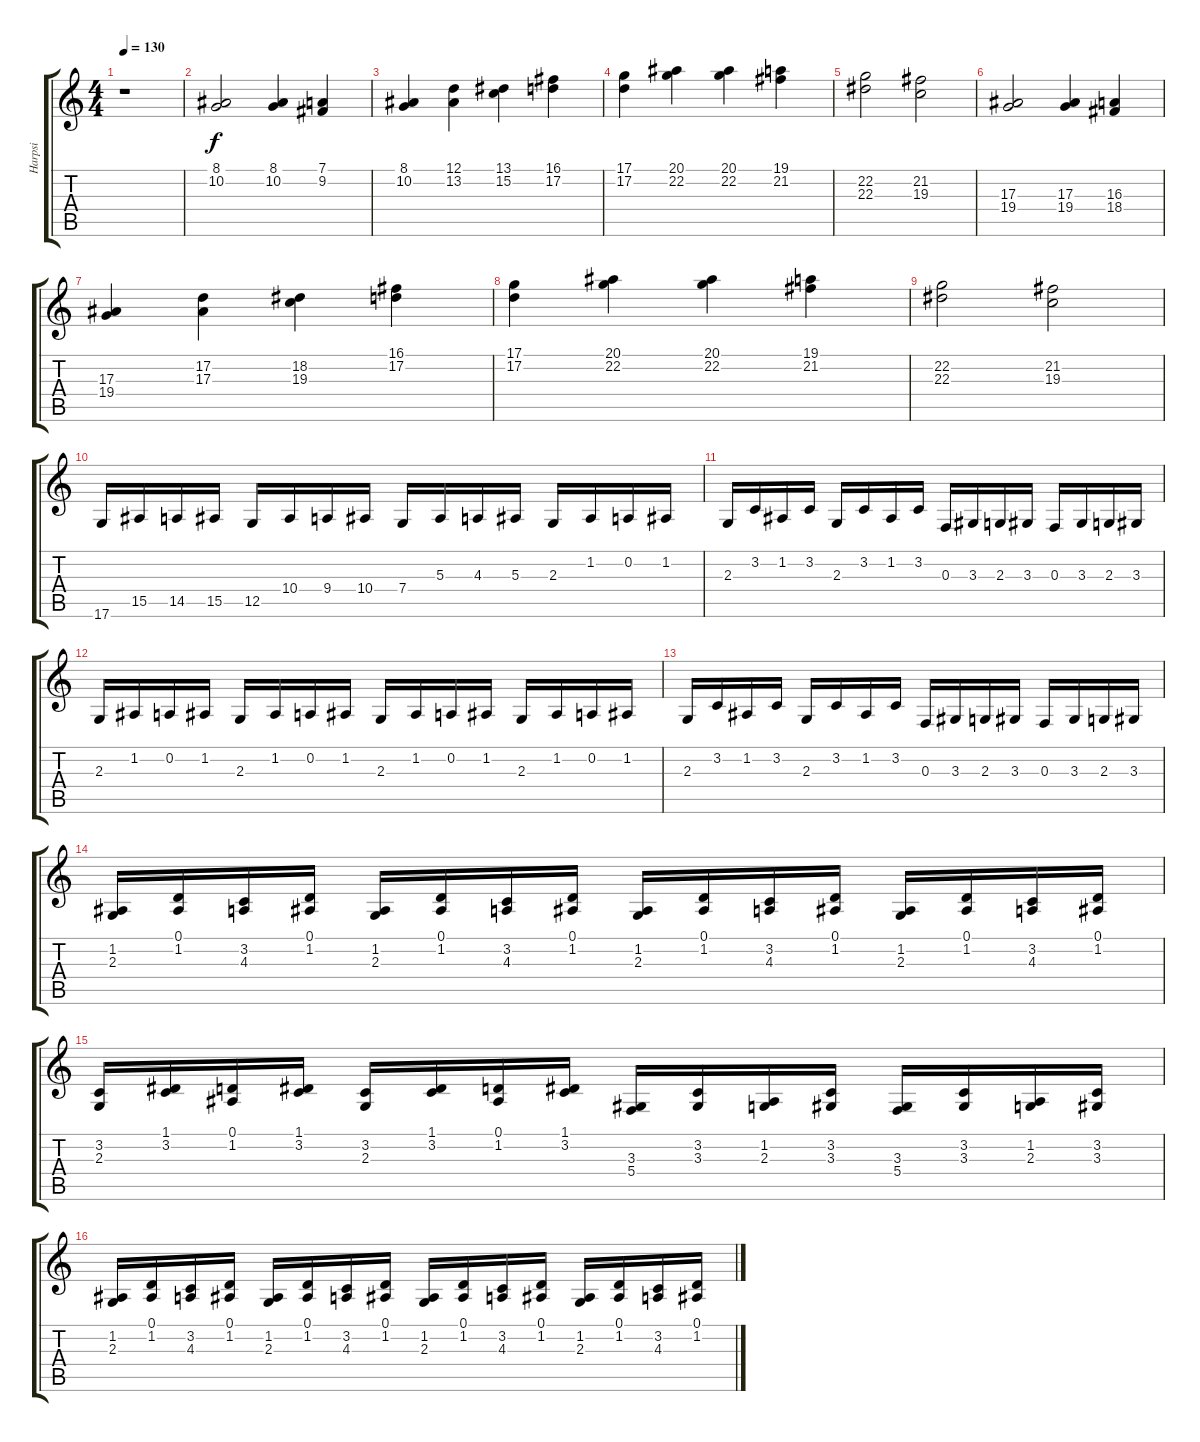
\track ("Harpsi" "Harpsi") {instrument harpsichord}
\staff {score tabs}
\tuning (D4 A3 F3 C3 G2 D2) {hide}
\ts (4 4)
\tempo 130
\clef g2
\ks c
r.1{dy f} |
(8.1 10.2).2 (8.1 10.2).4 (7.1 9.2).4 |
(8.1 10.2).4 (12.1 13.2).4 (13.1 15.2).4 (16.1 17.2).4 |
(17.1 17.2).4 (20.1 22.2).4 (20.1 22.2).4 (19.1 21.2).4 |
(22.2 22.3).2 (21.2 19.3).2 |
(17.3 19.4).2 (17.3 19.4).4 (16.3 18.4).4 |
(17.3 19.4).4 (17.2 17.3).4 (18.2 19.3).4 (16.1 17.2).4 |
(17.1 17.2).4 (20.1 22.2).4 (20.1 22.2).4 (19.1 21.2).4 |
(22.2 22.3).2 (21.2 19.3).2 |
17.6.16 15.5.16 14.5.16 15.5.16 12.5.16 10.4.16 9.4.16 10.4.16 7.4.16 5.3.16 4.3.16 5.3.16 2.3.16 1.2.16 0.2.16 1.2.16 |
2.3.16 3.2.16 1.2.16 3.2.16 2.3.16 3.2.16 1.2.16 3.2.16 0.3.16 3.3.16 2.3.16 3.3.16 0.3.16 3.3.16 2.3.16 3.3.16 |
2.3.16 1.2.16 0.2.16 1.2.16 2.3.16 1.2.16 0.2.16 1.2.16 2.3.16 1.2.16 0.2.16 1.2.16 2.3.16 1.2.16 0.2.16 1.2.16 |
2.3.16 3.2.16 1.2.16 3.2.16 2.3.16 3.2.16 1.2.16 3.2.16 0.3.16 3.3.16 2.3.16 3.3.16 0.3.16 3.3.16 2.3.16 3.3.16 |
(1.2 2.3).16 (0.1 1.2).16 (3.2 4.3).16 (0.1 1.2).16 (1.2 2.3).16 (0.1 1.2).16 (3.2 4.3).16 (0.1 1.2).16 (1.2 2.3).16 (0.1 1.2).16 (3.2 4.3).16 (0.1 1.2).16 (1.2 2.3).16 (0.1 1.2).16 (3.2 4.3).16 (0.1 1.2).16 |
(3.2 2.3).16 (1.1 3.2).16 (0.1 1.2).16 (1.1 3.2).16 (3.2 2.3).16 (1.1 3.2).16 (0.1 1.2).16 (1.1 3.2).16 (3.3 5.4).16 (3.2 3.3).16 (1.2 2.3).16 (3.2 3.3).16 (3.3 5.4).16 (3.2 3.3).16 (1.2 2.3).16 (3.2 3.3).16 |
(1.2 2.3).16 (0.1 1.2).16 (3.2 4.3).16 (0.1 1.2).16 (1.2 2.3).16 (0.1 1.2).16 (3.2 4.3).16 (0.1 1.2).16 (1.2 2.3).16 (0.1 1.2).16 (3.2 4.3).16 (0.1 1.2).16 (1.2 2.3).16 (0.1 1.2).16 (3.2 4.3).16 (0.1 1.2).16
